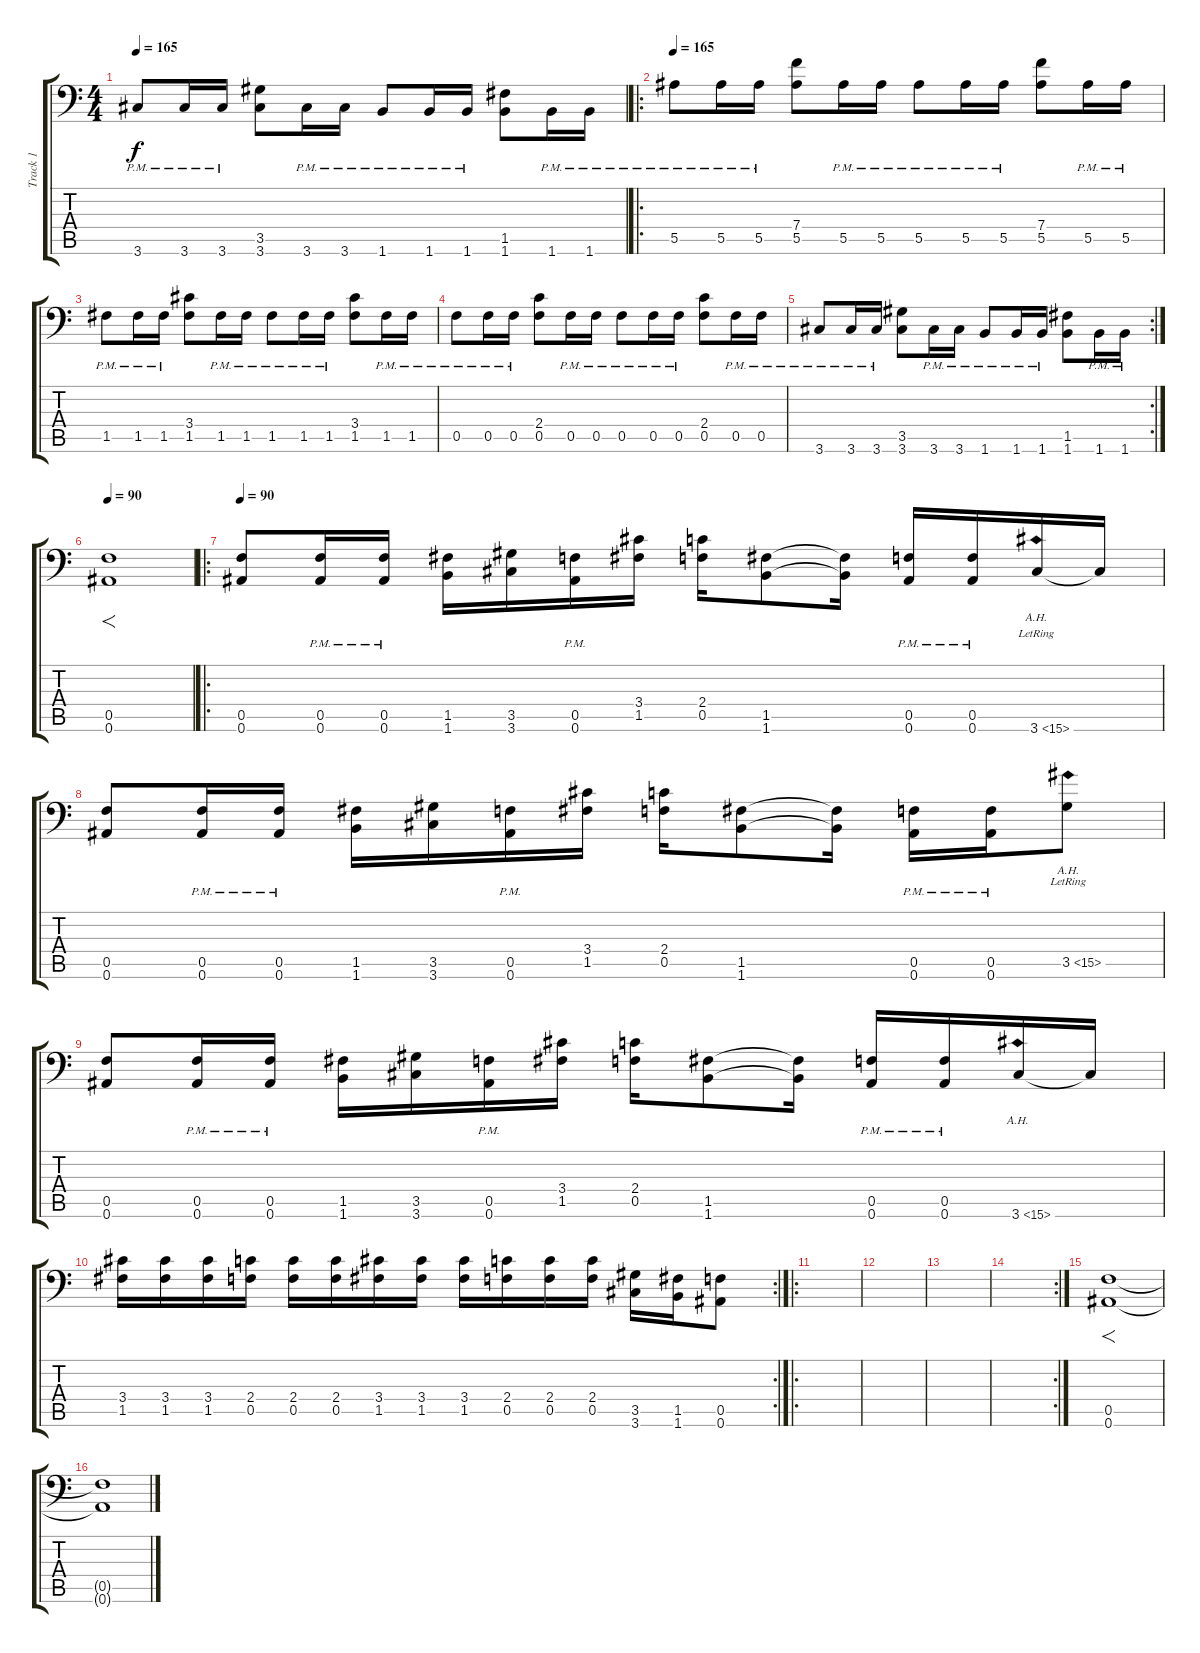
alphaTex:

\track ("Track 1" "Track 1") {instrument distortionguitar}
\staff {score tabs}
\tuning (C4 G3 Eb3 Bb2 F2 Bb1) {hide}
\ts (4 4)
\tempo 165
\clef f4
\ks c
3.6{pm}.8{dy f} 3.6{pm}.16 3.6{pm}.16 (3.5 3.6).8 3.6{pm}.16 3.6{pm}.16 1.6{pm}.8 1.6{pm}.16 1.6{pm}.16 (1.5 1.6).8 1.6{pm}.16 1.6{pm}.16 |
\ro
\tempo 165
5.5{pm}.8 5.5{pm}.16 5.5{pm}.16 (7.4 5.5).8 5.5{pm}.16 5.5{pm}.16 5.5{pm}.8 5.5{pm}.16 5.5{pm}.16 (7.4 5.5).8 5.5{pm}.16 5.5{pm}.16 |
1.5{pm}.8 1.5{pm}.16 1.5{pm}.16 (3.4 1.5).8 1.5{pm}.16 1.5{pm}.16 1.5{pm}.8 1.5{pm}.16 1.5{pm}.16 (3.4 1.5).8 1.5{pm}.16 1.5{pm}.16 |
0.5{pm}.8 0.5{pm}.16 0.5{pm}.16 (2.4 0.5).8 0.5{pm}.16 0.5{pm}.16 0.5{pm}.8 0.5{pm}.16 0.5{pm}.16 (2.4 0.5).8 0.5{pm}.16 0.5{pm}.16 |
\rc 2
3.6{pm}.8 3.6{pm}.16 3.6{pm}.16 (3.5 3.6).8 3.6{pm}.16 3.6{pm}.16 1.6{pm}.8 1.6{pm}.16 1.6{pm}.16 (1.5 1.6).8 1.6{pm}.16 1.6{pm}.16 |
\tempo 90
(0.5 0.6).1{f} |
\ro
\tempo 90
(0.5 0.6).8 (0.5{pm} 0.6{pm}).16 (0.5{pm} 0.6{pm}).16 (1.5 1.6).16 (3.5 3.6).16 (0.5{pm} 0.6{pm}).16 (3.4 1.5).16 (2.4 0.5).16 (1.5 1.6).8 (1.5{t} 1.6{t}).16 (0.5{pm} 0.6{pm}).16 (0.5{pm} 0.6{pm}).16 3.6{ah 12 lr}.16 3.6{t}.16 |
(0.5 0.6).8 (0.5{pm} 0.6{pm}).16 (0.5{pm} 0.6{pm}).16 (1.5 1.6).16 (3.5 3.6).16 (0.5{pm} 0.6{pm}).16 (3.4 1.5).16 (2.4 0.5).16 (1.5 1.6).8 (1.5{t} 1.6{t}).16 (0.5{pm} 0.6{pm}).16 (0.5{pm} 0.6{pm}).16 3.5{ah 12 lr}.8 |
(0.5 0.6).8 (0.5{pm} 0.6{pm}).16 (0.5{pm} 0.6{pm}).16 (1.5 1.6).16 (3.5 3.6).16 (0.5{pm} 0.6{pm}).16 (3.4 1.5).16 (2.4 0.5).16 (1.5 1.6).8 (1.5{t} 1.6{t}).16 (0.5{pm} 0.6{pm}).16 (0.5{pm} 0.6{pm}).16 3.6{ah 12}.16 3.6{t}.16 |
\rc 2
(3.4 1.5).16 (3.4 1.5).16 (3.4 1.5).16 (2.4 0.5).16 (2.4 0.5).16 (2.4 0.5).16 (3.4 1.5).16 (3.4 1.5).16 (3.4 1.5).16 (2.4 0.5).16 (2.4 0.5).16 (2.4 0.5).16 (3.5 3.6).16 (1.5 1.6).16 (0.5 0.6).8 |
\ro
|
|
|
\rc 2
|
(0.5 0.6).1{f} |
(0.5{t} 0.6{t}).1
